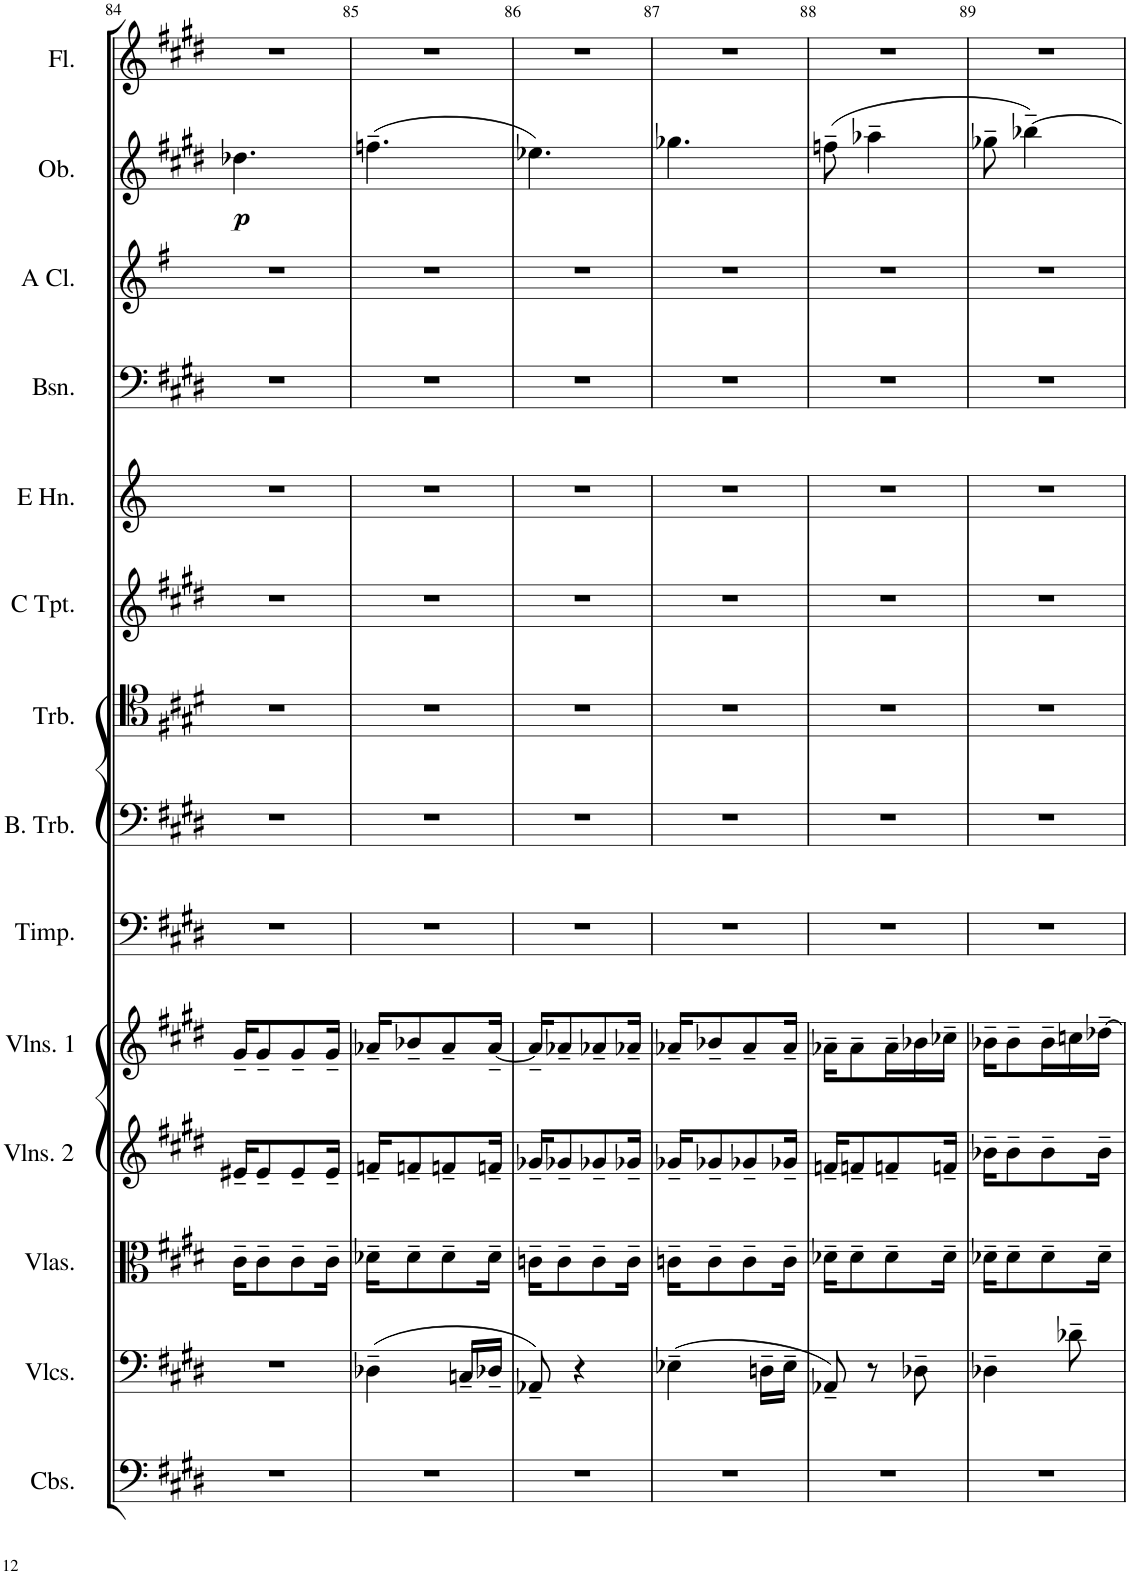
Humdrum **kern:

**kern	**kern	**kern	**kern	**kern	**kern	**kern	**kern	**kern	**kern	**kern	**kern	**kern	**dynam	**kern
*part14	*part13	*part12	*part11	*part10	*part9	*part8	*part7	*part6	*part5	*part4	*part3	*part2	*part2	*part1
*staff14	*staff13	*staff12	*staff11	*staff10	*staff9	*staff8	*staff7	*staff6	*staff5	*staff4	*staff3	*staff2	*staff2	*staff1
*I"Contrabasses	*I"Violoncellos	*I"Violas	*I"Violins 2	*I"Violins 1	*I"Timpani in E B	*I"Bass Trombone	*I"Trombone	*I"C Trumpet	*I"E Horn	*I"Bassoon	*I"A Clarinet	*I"Oboe	*	*I"Flute
*I'Cbs.	*I'Vlcs.	*I'Vlas.	*I'Vlns. 2	*I'Vlns. 1	*I'Timp.	*I'B. Trb.	*I'Trb.	*I'C Tpt.	*I'E Hn.	*I'Bsn.	*I'A Cl.	*I'Ob.	*	*I'Fl.
!!LO:PB:g=z
*clefF4	*clefF4	*clefC3	*clefG2	*clefG2	*clefF4	*clefF4	*clefC4	*clefG2	*clefG2	*clefF4	*clefG2	*clefG2	*	*clefG2
*Trd7c12	*	*	*	*	*	*	*	*Trd1c2	*Trd5c8	*	*Trd2c3	*	*	*
*k[f#c#g#d#]	*k[f#c#g#d#]	*k[f#c#g#d#]	*k[f#c#g#d#]	*k[f#c#g#d#]	*k[f#c#g#d#]	*k[f#c#g#d#]	*k[f#c#g#d#]	*k[f#c#g#d#]	*k[]	*k[f#c#g#d#]	*k[f#]	*k[f#c#g#d#]	*	*k[f#c#g#d#]
*M3/8	*M3/8	*M3/8	*M3/8	*M3/8	*M3/8	*M3/8	*M3/8	*M3/8	*M3/8	*M3/8	*M3/8	*M3/8	*	*M3/8
=84	=84	=84	=84	=84	=84	=84	=84	=84	=84	=84	=84	=84	=84	=84
!	!	!	!	!	!	!	!	!	!	!	!	!	!LO:DY:b	!
4.r	4.r	16c#~\KL	16e#X~/KL	16g#~/KL	4.r	4.r	4.r	4.r	4.r	4.r	4.r	4.dd-X\	p	4.r
.	.	8c#~\	8e#~/	8g#~/	.	.	.	.	.	.	.	.	.	.
.	.	8c#~\	8e#~/	8g#~/	.	.	.	.	.	.	.	.	.	.
.	.	16c#~\Jk	16e#~/Jk	16g#~/Jk	.	.	.	.	.	.	.	.	.	.
=85	=85	=85	=85	=85	=85	=85	=85	=85	=85	=85	=85	=85	=85	=85
4.r	(4D-X~\	16d-X~\KL	16fn~/KL	16a-X~/KL	4.r	4.r	4.r	4.r	4.r	4.r	4.r	(4.ffn~\	.	4.r
.	.	8d-~\	8fn~/	8b-X~/	.	.	.	.	.	.	.	.	.	.
.	.	8d-~\	8fn~/	8a-~/	.	.	.	.	.	.	.	.	.	.
.	16Cn~/LL	.	.	.	.	.	.	.	.	.	.	.	.	.
.	16D-X~/JJ	16d-~\Jk	16fn~/Jk	[16a-~/Jk	.	.	.	.	.	.	.	.	.	.
=86	=86	=86	=86	=86	=86	=86	=86	=86	=86	=86	=86	=86	=86	=86
4.r	8AA-X~/)	16cn~\KL	16g-X~/KL	16a-~/KL]	4.r	4.r	4.r	4.r	4.r	4.r	4.r	4.ee-X\)	.	4.r
.	.	8c~\	8g-X~/	8a-X~/	.	.	.	.	.	.	.	.	.	.
.	4r	.	.	.	.	.	.	.	.	.	.	.	.	.
.	.	8c~\	8g-X~/	8a-X~/	.	.	.	.	.	.	.	.	.	.
.	.	16c~\Jk	16g-X~/Jk	16a-X~/Jk	.	.	.	.	.	.	.	.	.	.
=87	=87	=87	=87	=87	=87	=87	=87	=87	=87	=87	=87	=87	=87	=87
4.r	(4E-X~\	16cn~\KL	16g-X~/KL	16a-X~/KL	4.r	4.r	4.r	4.r	4.r	4.r	4.r	4.gg-X\	.	4.r
.	.	8c~\	8g-X~/	8b-X~/	.	.	.	.	.	.	.	.	.	.
.	.	8c~\	8g-X~/	8a-~/	.	.	.	.	.	.	.	.	.	.
.	16Dn~\LL	.	.	.	.	.	.	.	.	.	.	.	.	.
.	16E-~\JJ	16c~\Jk	16g-X~/Jk	16a-~/Jk	.	.	.	.	.	.	.	.	.	.
=88	=88	=88	=88	=88	=88	=88	=88	=88	=88	=88	=88	=88	=88	=88
4.r	8AA-X~/)	16d-X~\KL	16fn~/KL	16a-X~\KL	4.r	4.r	4.r	4.r	4.r	4.r	4.r	(8ffn~\	.	4.r
.	.	8d-~\	8fn~/	8a-~\	.	.	.	.	.	.	.	.	.	.
.	8r	.	.	.	.	.	.	.	.	.	.	4aa-X~\	.	.
.	.	8d-~\	8fn~/	16a-~\L	.	.	.	.	.	.	.	.	.	.
.	8D-X~\	.	.	16b-X\	.	.	.	.	.	.	.	.	.	.
.	.	16d-~\Jk	16fn~/Jk	16cc-X~\JJ	.	.	.	.	.	.	.	.	.	.
=89	=89	=89	=89	=89	=89	=89	=89	=89	=89	=89	=89	=89	=89	=89
4.r	4D-X~\	16d-X~\KL	16b-X~\KL	16b-X~\KL	4.r	4.r	4.r	4.r	4.r	4.r	4.r	8gg-X~\	.	4.r
.	.	8d-~\	8b-~\	8b-~\	.	.	.	.	.	.	.	.	.	.
.	.	.	.	.	.	.	.	.	.	.	.	[4bb-X~\)	.	.
.	.	8d-~\	8b-~\	16b-~\L	.	.	.	.	.	.	.	.	.	.
.	8d-X~\	.	.	16ccn\	.	.	.	.	.	.	.	.	.	.
.	.	16d-~\Jk	16b-~\Jk	[16dd-X~\JJ	.	.	.	.	.	.	.	.	.	.
=	=	=	=	=	=	=	=	=	=	=	=	=	=	=
*-	*-	*-	*-	*-	*-	*-	*-	*-	*-	*-	*-	*-	*-	*-
